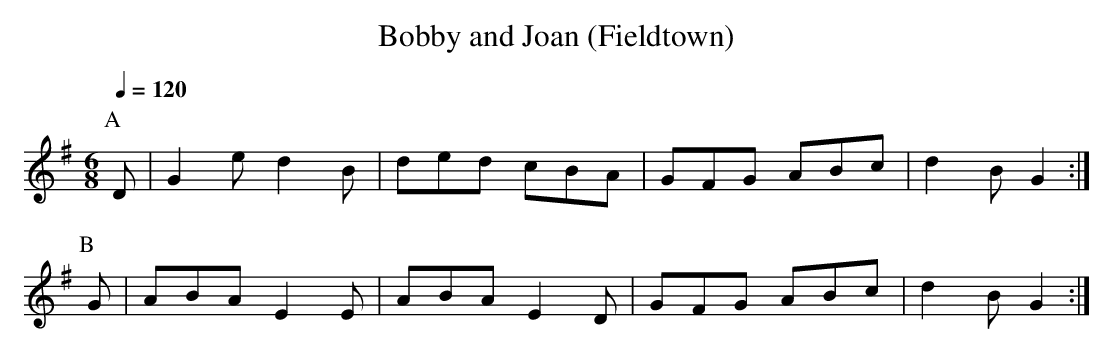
X:1
T:Bobby and Joan (Fieldtown)
L:1/8
M:6/8
Q:1/4=120
K:G major
P:A
D | G2 e d2 B | ded cBA | GFG ABc | d2 B G2 :|
P:B
G | ABA E2 E | ABA E2 D | GFG ABc | d2 B G2 :|
